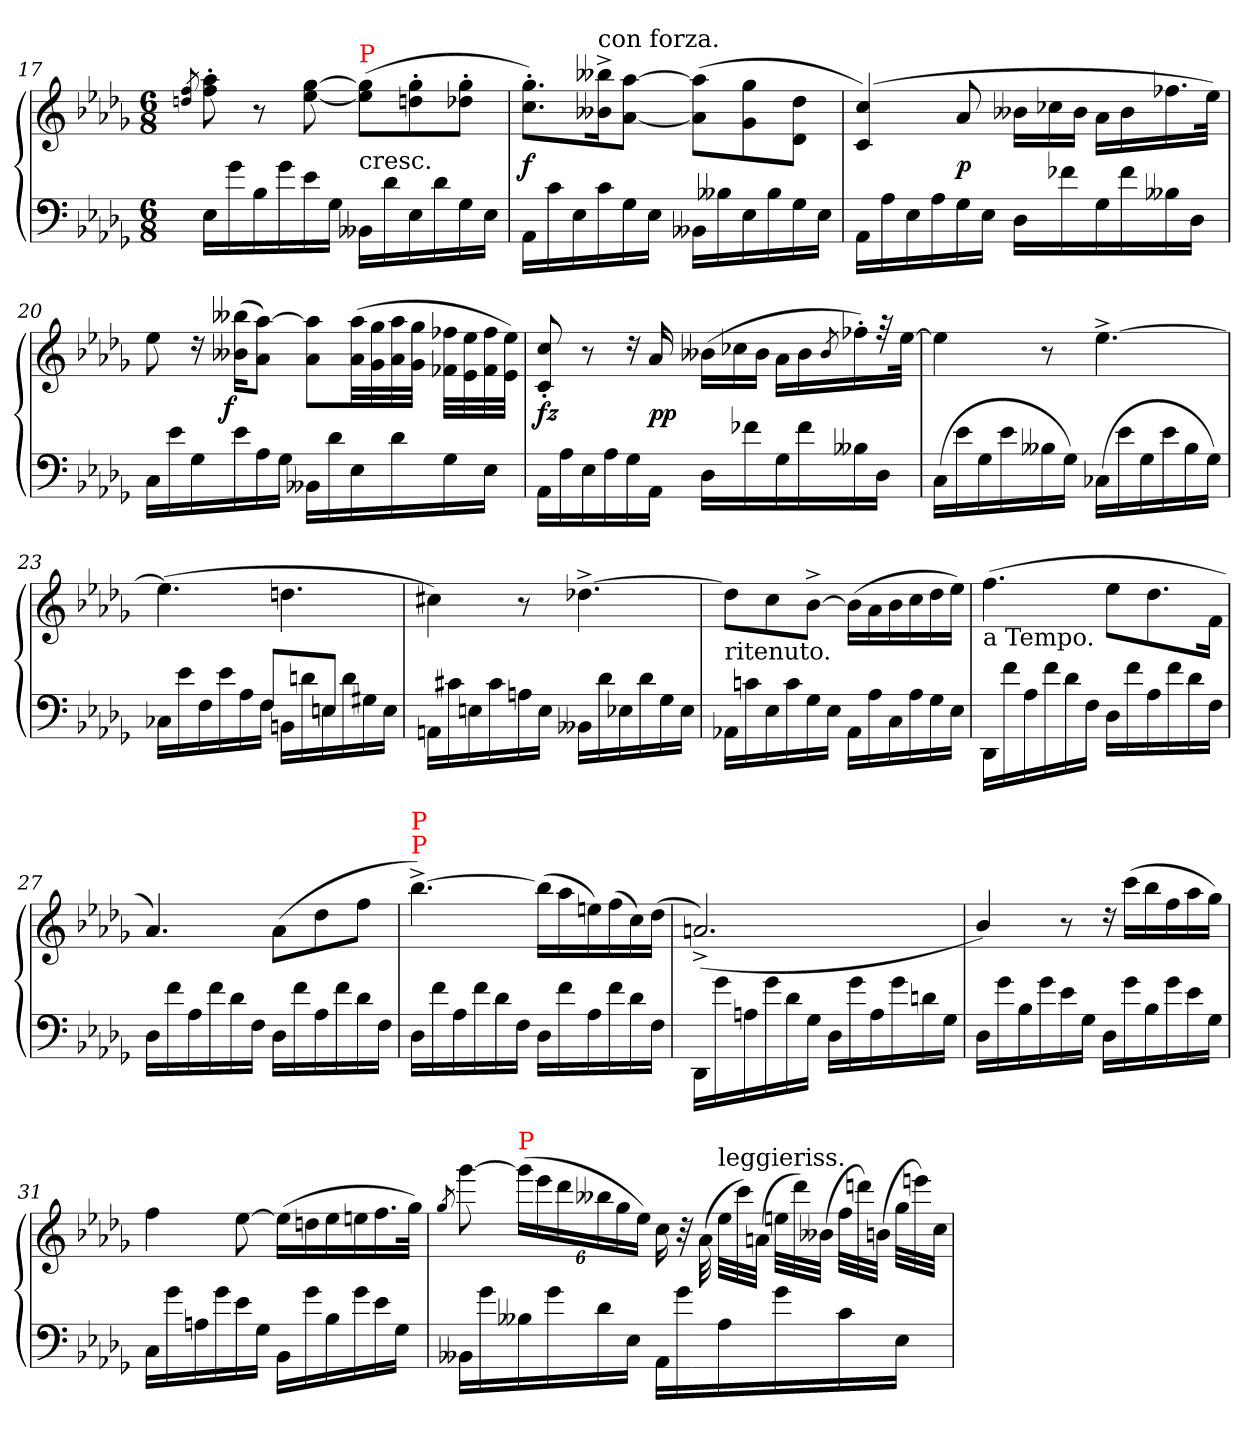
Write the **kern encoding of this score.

**kern	**kern	**dynam
*part1	*part1	*part1
*staff2	*staff1	*staff1/2
*clefF4	*clefG2	*
*k[b-e-a-d-g-]	*k[b-e-a-d-g-]	*
*D-:	*D-:	*
*M6/8	*M6/8	*
=17	=17	=17
.	8qddn/ 8qff/	.
16E-LL	8aa-'> 8ff'>	.
16g-	.	.
16B-	8r	.
16g-	.	.
16e-	[8gg- [8ee-	.
16G-JJ	.	.
!	!LO:TX:c:t=cresc.	!
!	!LO:TX:a:color=red:t=P	!
16BB--XLL	(>8gg-] 8ee-]L	.
16d-	.	.
16E-	8gg-'> 8ddn'>	.
16d-	.	.
16G-	8gg-'> 8dd-X'>J	.
16E-JJ	.	.
=18	=18	=18
16AA-LL	8.gg-'> 8.cc'>L)	f
16c	.	.
16E-	.	.
!	!LO:TX:a:t=con forza.	!
16c	16bb--X^< 16b--X^<k	.
16G-	[8aa- [8a-J	.
16E-JJ	.	.
16BB--XLL	(>8aa-] 8a-]L	.
16B--X	.	.
16E-	8gg- 8g-	.
16B--	.	.
16G-	8dd- 8d-J	.
16E-JJ	.	.
=19	=19	=19
16AA-LL	(>4cc 4c)	.
16A-	.	.
16E-	.	.
16A-	.	.
16G-	8a-	p
16E-JJ	.	.
*	*Xtuplet	*
16D-LL	24b--XLL	.
.	24cc-X	.
16f-X	.	.
.	24b--JJ	.
16G-	16a-LL	.
16f-	16b--	.
16B--X	16.ff-X	.
16D-JJ	.	.
.	32ee-JJk)	.
=20	=20	=20
16CLL	8ee-	.
16e-	.	.
16G-	16rdd	.
!	!	!LO:DY:rj
16e-	(>16bb--X 16b--XKL	f
16A-	[8aa- 8a-J)	.
16G-JJ	.	.
16BB--XLL	8aa-] 8a-L	.
16d-\	.	.
16E-	(>32aa- 32a-LL	.
.	32gg- 32g-	.
16d-	32aa- 32a-	.
.	32gg- 32g-JJJ	.
16G-	32ff-X 32f-XLLL	.
.	32ee- 32e-	.
16E-JJ	32ff- 32f-	.
.	32ee- 32e-JJJ)	.
=21	=21	=21
16AA-LL	8cc'< 8c'<	fz
16A-	.	.
16E-	8r	.
16A-	.	.
16G-	16rdd	.
16AA-JJ	16a-	pp
16D-LL	(>24b--XLL	.
.	24cc-X	.
16f-X	.	.
.	24b--JJ	.
16G-	16a-LL	.
16f-	16b--	.
.	8qb--/	.
16B--X	16ff-X'>)	.
16D-JJ	32rff	.
.	[32ee-JJk	.
=22	=22	=22
(>16CLL	4ee-]	.
16e-	.	.
16G-	.	.
16e-	.	.
16B--X	8r	.
16G-JJ)	.	.
(>16C-XLL	[4.ee-^<	.
16e-	.	.
16G-	.	.
16e-	.	.
16B--	.	.
16G-JJ)	.	.
=23	=23	=23
*^	*	*
4ryy	16C-XLL	(>4.ee-]	.
.	16e-	.	.
.	16F	.	.
.	16e-	.	.
16ryy	16A-	.	.
8FL	16FJJ	.	.
.	16BBnLL	4.ddn	.
!LO:N:vis=8	!	!	!
16ryy	16dn	.	.
8EnJ	16En	.	.
.	16d	.	.
8ryy	16G#X	.	.
.	16EJJ	.	.
*v	*v	*	*
=24	=24	=24
16AAnLL	4cc#X)	.
16c#X	.	.
16En	.	.
16c#	.	.
16An	8r	.
16EJJ	.	.
16BB--XLL	[4.dd-X^<	.
16d-	.	.
16E-X	.	.
16d-	.	.
16G-	.	.
16E-JJ	.	.
=25	=25	=25
!	!LO:TX:b:t=ritenuto.	!
16AA-XLL	8dd-L]	.
16cn	.	.
16E-	8cc	.
16c	.	.
16G-	[8b-^>J	.
16E-JJ	.	.
16AA-LL	(>16b-LL]	.
16A-	16a-	.
16C	16b-	.
16A-	16cc	.
16G-	16dd-	.
16E-JJ	16ee-JJ)	.
=26	=26	=26
!	!LO:TX:b:t=a Tempo.	!
16DD-/LL	(>4.ff	.
16f\	.	.
16A-\	.	.
16f\	.	.
16d-\	.	.
16F\JJ	.	.
16D-LL	8ee-L	.
16f	.	.
16A-	8.dd-	.
16f	.	.
16d-	.	.
16FJJ	16fJk	.
=27	=27	=27
16D-LL	4.a-)	.
16f	.	.
16A-	.	.
16f	.	.
16d-	.	.
16FJJ	.	.
16D-LL	(>8a-L	.
16f	.	.
16A-	8dd-	.
16f	.	.
16d-	8ffJ	.
16FJJ	.	.
=28	=28	=28
!	!LO:TX:a:color=red:t=P	!
!	!LO:TX:a:color=red:t=P	!
16D-LL	[4.bb-^<)	.
16f	.	.
16A-	.	.
16f	.	.
16d-	.	.
16FJJ	.	.
16D-LL	(>16bb-LL]	.
16f	16aa-	.
16A-	16een)	.
16f	(>16ff	.
16d-	16cc)	.
16FJJ	(>16dd-JJ	.
=29	=29	=29
16DD-/LL	(<2.an^>)	.
16g-\	.	.
16An\	.	.
16g-\	.	.
16d-\	.	.
16G-\JJ	.	.
16D-LL	.	.
16g-	.	.
16A	.	.
16g-	.	.
16dn	.	.
16G-JJ	.	.
=30	=30	=30
16D-LL	4b-/)	.
16g-	.	.
16B-	.	.
16g-	.	.
16e-	8r	.
16G-JJ	.	.
16D-LL	16rdd	.
16g-	(>16cccLL	.
16B-	16bb-	.
16g-	16ff	.
16e-	16aa-	.
16G-JJ	16gg-JJ)	.
=31	=31	=31
16CLL	4ff	.
16g-	.	.
16An	.	.
16g-	.	.
16e-	[8ee-	.
16G-JJ	.	.
16BB-LL	(>16ee-LL]	.
16g-	16ddn	.
16B-	16ee-	.
16g-	16een	.
16e-	16.ff	.
16G-JJ	.	.
.	32gg-JJk)	.
=32	=32	=32
.	8qgg-/	.
16BB--XLL	[8ggg-	.
16g-	.	.
*	*tuplet	*
*	*Xbrackettup	*
!	!LO:TX:a:color=red:t=P	!
16B--X	(>24ggg-LL]	.
.	24eee-	.
16g-	.	.
.	24ddd-	.
16d-	24bb--X	.
.	24gg-	.
16E-JJ	.	.
.	24ee-JJ)	.
16AA-LL	16cc	.
16g-	32r	.
.	(>32a-\	.
*	*Xtuplet	*
!	!LO:TX:a:t=leggieriss.	!
16A-	48ee-LLL	.
.	48ccc)	.
.	(>48anJJJ	.
16g-	48eenLLL	.
.	48ddd-)	.
.	(>48b--JJJ	.
16c	48ffLLL	.
.	48dddn)	.
.	(>48bnJJJ	.
16E-JJ	48gg-LLL	.
.	48eee)	.
.	48ccJJJ	.
=	=	=
*-	*-	*-
